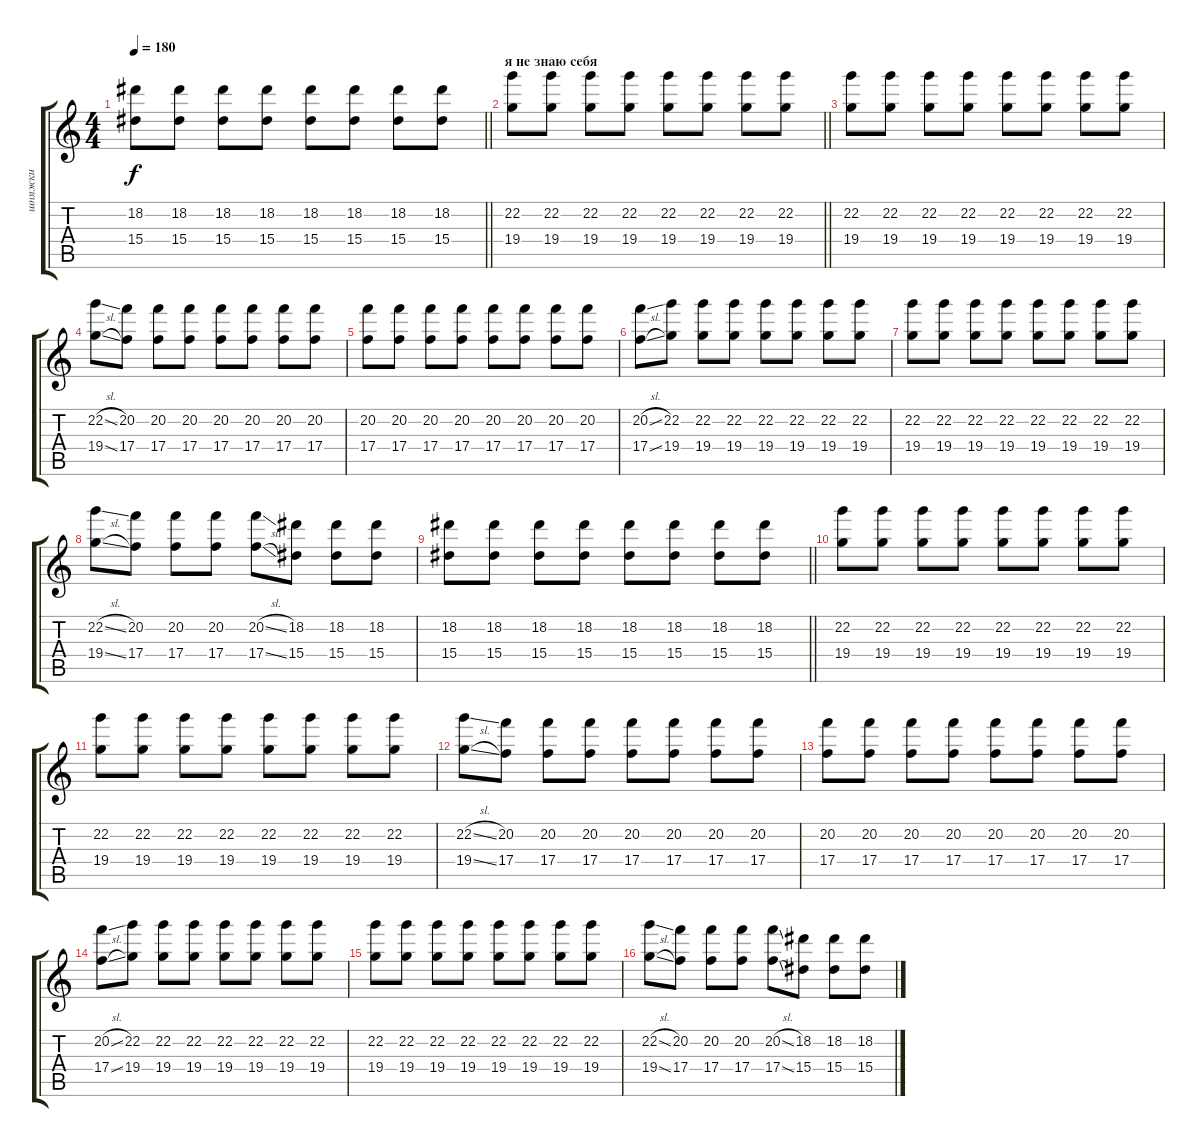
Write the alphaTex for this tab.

\track ("шняжки" "шняжки") {instrument distortionguitar}
\staff {score tabs}
\tuning (D4 A3 F3 C3 G2 C2) {hide}
\ts (4 4)
\tempo 180
\clef g2
\barLineRight lightlight
\ks c
(18.2 15.4).8{dy f} (18.2 15.4).8 (18.2 15.4).8 (18.2 15.4).8 (18.2 15.4).8 (18.2 15.4).8 (18.2 15.4).8 (18.2 15.4).8 |
\section ("" "я не знаю себя")
\barLineRight lightlight
(22.2 19.4).8{volume 16 instrument distortionguitar} (22.2 19.4).8 (22.2 19.4).8 (22.2 19.4).8 (22.2 19.4).8 (22.2 19.4).8 (22.2 19.4).8 (22.2 19.4).8 |
\section ("" "")
(22.2 19.4).8 (22.2 19.4).8 (22.2 19.4).8 (22.2 19.4).8 (22.2 19.4).8 (22.2 19.4).8 (22.2 19.4).8 (22.2 19.4).8 |
(22.2{sl} 19.4{sl}).8 (20.2 17.4).8 (20.2 17.4).8 (20.2 17.4).8 (20.2 17.4).8 (20.2 17.4).8 (20.2 17.4).8 (20.2 17.4).8 |
(20.2 17.4).8 (20.2 17.4).8 (20.2 17.4).8 (20.2 17.4).8 (20.2 17.4).8 (20.2 17.4).8 (20.2 17.4).8 (20.2 17.4).8 |
(20.2{sl} 17.4{sl}).8 (22.2 19.4).8 (22.2 19.4).8 (22.2 19.4).8 (22.2 19.4).8 (22.2 19.4).8 (22.2 19.4).8 (22.2 19.4).8 |
(22.2 19.4).8 (22.2 19.4).8 (22.2 19.4).8 (22.2 19.4).8 (22.2 19.4).8 (22.2 19.4).8 (22.2 19.4).8 (22.2 19.4).8 |
(22.2{sl} 19.4{sl}).8 (20.2 17.4).8 (20.2 17.4).8 (20.2 17.4).8 (20.2{sl} 17.4{sl}).8 (18.2 15.4).8 (18.2 15.4).8 (18.2 15.4).8 |
\barLineRight lightlight
(18.2 15.4).8 (18.2 15.4).8 (18.2 15.4).8 (18.2 15.4).8 (18.2 15.4).8 (18.2 15.4).8 (18.2 15.4).8 (18.2 15.4).8 |
(22.2 19.4).8 (22.2 19.4).8 (22.2 19.4).8 (22.2 19.4).8 (22.2 19.4).8 (22.2 19.4).8 (22.2 19.4).8 (22.2 19.4).8 |
(22.2 19.4).8 (22.2 19.4).8 (22.2 19.4).8 (22.2 19.4).8 (22.2 19.4).8 (22.2 19.4).8 (22.2 19.4).8 (22.2 19.4).8 |
(22.2{sl} 19.4{sl}).8 (20.2 17.4).8 (20.2 17.4).8 (20.2 17.4).8 (20.2 17.4).8 (20.2 17.4).8 (20.2 17.4).8 (20.2 17.4).8 |
(20.2 17.4).8 (20.2 17.4).8 (20.2 17.4).8 (20.2 17.4).8 (20.2 17.4).8 (20.2 17.4).8 (20.2 17.4).8 (20.2 17.4).8 |
(20.2{sl} 17.4{sl}).8 (22.2 19.4).8 (22.2 19.4).8 (22.2 19.4).8 (22.2 19.4).8 (22.2 19.4).8 (22.2 19.4).8 (22.2 19.4).8 |
(22.2 19.4).8 (22.2 19.4).8 (22.2 19.4).8 (22.2 19.4).8 (22.2 19.4).8 (22.2 19.4).8 (22.2 19.4).8 (22.2 19.4).8 |
(22.2{sl} 19.4{sl}).8 (20.2 17.4).8 (20.2 17.4).8 (20.2 17.4).8 (20.2{sl} 17.4{sl}).8 (18.2 15.4).8 (18.2 15.4).8 (18.2 15.4).8
